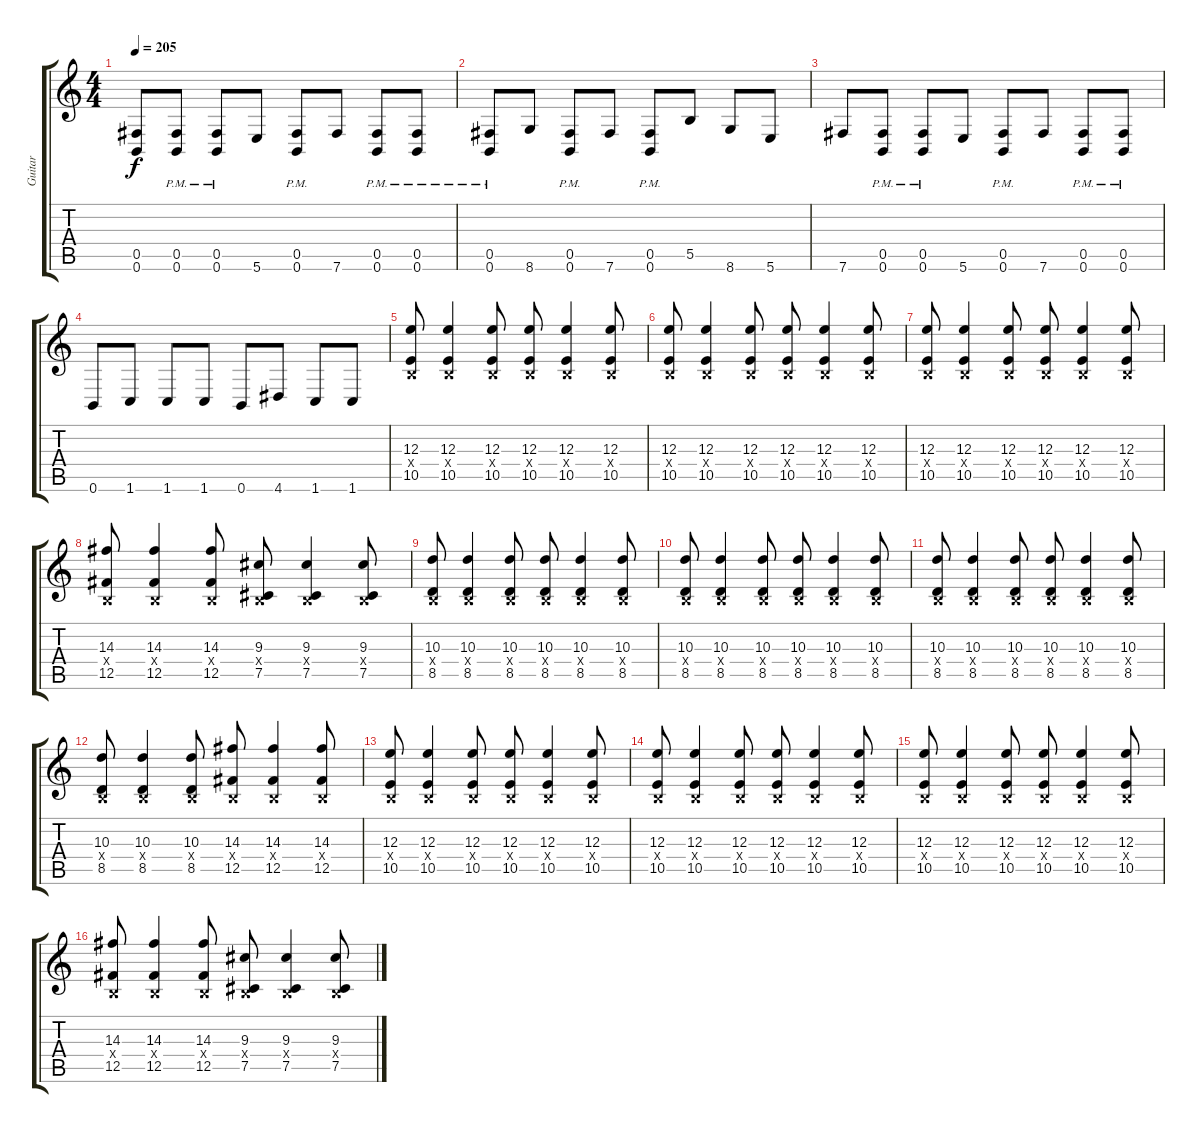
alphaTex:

\track ("Guitar" "Guitar") {instrument distortionguitar}
\staff {score tabs}
\tuning (Db4 Ab3 E3 B2 Gb2 B1) {hide}
\ts (4 4)
\tempo 205
\clef g2
\ks c
(0.5 0.6).8{dy f} (0.5{pm} 0.6{pm}).8 (0.5{pm} 0.6{pm}).8 5.6.8 (0.5{pm} 0.6{pm}).8 7.6.8 (0.5{pm} 0.6{pm}).8 (0.5{pm} 0.6{pm}).8 |
(0.5{pm} 0.6{pm}).8 8.6.8 (0.5{pm} 0.6{pm}).8 7.6.8 (0.5{pm} 0.6{pm}).8 5.5.8 8.6.8 5.6.8 |
7.6.8 (0.5{pm} 0.6{pm}).8 (0.5{pm} 0.6{pm}).8 5.6.8 (0.5{pm} 0.6{pm}).8 7.6.8 (0.5{pm} 0.6{pm}).8 (0.5{pm} 0.6{pm}).8 |
0.6.8 1.6.8 1.6.8 1.6.8 0.6.8 4.6.8 1.6.8 1.6.8 |
(12.3 0.4{x} 10.5).8 (12.3 0.4{x} 10.5).4 (12.3 0.4{x} 10.5).8 (12.3 0.4{x} 10.5).8 (12.3 0.4{x} 10.5).4 (12.3 0.4{x} 10.5).8 |
(12.3 0.4{x} 10.5).8 (12.3 0.4{x} 10.5).4 (12.3 0.4{x} 10.5).8 (12.3 0.4{x} 10.5).8 (12.3 0.4{x} 10.5).4 (12.3 0.4{x} 10.5).8 |
(12.3 0.4{x} 10.5).8 (12.3 0.4{x} 10.5).4 (12.3 0.4{x} 10.5).8 (12.3 0.4{x} 10.5).8 (12.3 0.4{x} 10.5).4 (12.3 0.4{x} 10.5).8 |
(14.3 0.4{x} 12.5).8 (14.3 0.4{x} 12.5).4 (14.3 0.4{x} 12.5).8 (9.3 0.4{x} 7.5).8 (9.3 0.4{x} 7.5).4 (9.3 0.4{x} 7.5).8 |
(10.3 0.4{x} 8.5).8 (10.3 0.4{x} 8.5).4 (10.3 0.4{x} 8.5).8 (10.3 0.4{x} 8.5).8 (10.3 0.4{x} 8.5).4 (10.3 0.4{x} 8.5).8 |
(10.3 0.4{x} 8.5).8 (10.3 0.4{x} 8.5).4 (10.3 0.4{x} 8.5).8 (10.3 0.4{x} 8.5).8 (10.3 0.4{x} 8.5).4 (10.3 0.4{x} 8.5).8 |
(10.3 0.4{x} 8.5).8 (10.3 0.4{x} 8.5).4 (10.3 0.4{x} 8.5).8 (10.3 0.4{x} 8.5).8 (10.3 0.4{x} 8.5).4 (10.3 0.4{x} 8.5).8 |
(10.3 0.4{x} 8.5).8 (10.3 0.4{x} 8.5).4 (10.3 0.4{x} 8.5).8 (14.3 0.4{x} 12.5).8 (14.3 0.4{x} 12.5).4 (14.3 0.4{x} 12.5).8 |
(12.3 0.4{x} 10.5).8 (12.3 0.4{x} 10.5).4 (12.3 0.4{x} 10.5).8 (12.3 0.4{x} 10.5).8 (12.3 0.4{x} 10.5).4 (12.3 0.4{x} 10.5).8 |
(12.3 0.4{x} 10.5).8 (12.3 0.4{x} 10.5).4 (12.3 0.4{x} 10.5).8 (12.3 0.4{x} 10.5).8 (12.3 0.4{x} 10.5).4 (12.3 0.4{x} 10.5).8 |
(12.3 0.4{x} 10.5).8 (12.3 0.4{x} 10.5).4 (12.3 0.4{x} 10.5).8 (12.3 0.4{x} 10.5).8 (12.3 0.4{x} 10.5).4 (12.3 0.4{x} 10.5).8 |
(14.3 0.4{x} 12.5).8 (14.3 0.4{x} 12.5).4 (14.3 0.4{x} 12.5).8 (9.3 0.4{x} 7.5).8 (9.3 0.4{x} 7.5).4 (9.3 0.4{x} 7.5).8
